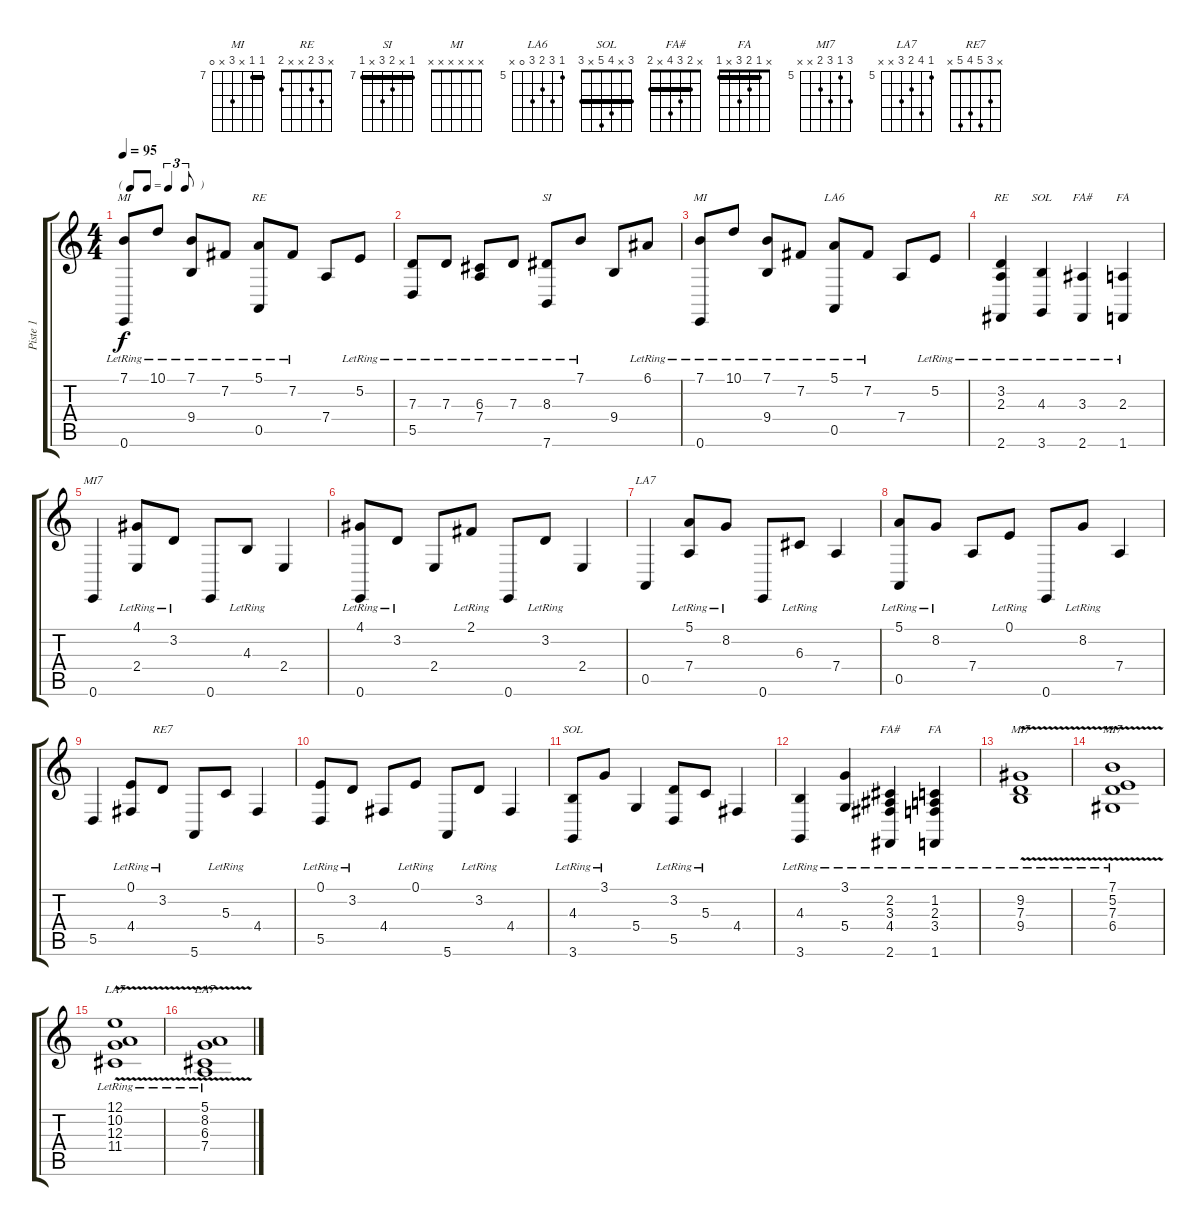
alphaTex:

\track ("Piste 1" "Piste 1") {instrument electricgrandpiano}
\staff {score tabs}
\tuning (E4 B3 G3 D3 A2 E2) {hide}
\chord ("MI " 7 7 x 9 x 0) {firstfret 7 barre 7}
\chord ("RE" 5 7 7 x 0 x) {firstfret 5}
\chord ("SI" 7 x 8 9 x 7) {firstfret 7 barre 7}
\chord ("MI" x x x x x x)
\chord ("LA6" 5 7 6 7 0 x) {firstfret 5}
\chord ("RE" x 3 2 x x 2)
\chord ("SOL" x x 4 x x 3) {barre 3}
\chord ("FA#" x x 3 x x 2) {barre 2}
\chord ("FA" x x 2 x x 1) {barre 1}
\chord ("MI7" 4 3 4 2 x 0)
\chord ("LA7" 5 8 6 7 0 0) {firstfret 5}
\chord ("RE7" x 3 5 4 5 x)
\chord ("SOL" 3 x 4 5 x 3) {barre 3}
\chord ("FA#" x 2 3 4 x 2) {barre 2}
\chord ("FA" x 1 2 3 x 1) {barre 1}
\chord ("MI7" x 9 7 9 x 0) {firstfret 7}
\chord ("MI7" 7 5 7 6 x x) {firstfret 5}
\chord ("LA7" 12 10 12 11 x x) {firstfret 10}
\chord ("LA7" 5 8 6 7 x x) {firstfret 5}
\ts (4 4)
\tf triplet8th
\tempo 95
\clef g2
\ks c
(7.1{lr} 0.6).8{ch "MI " dy f} 10.1{lr}.8 (7.1{lr} 9.4).8 7.2{lr}.8 (5.1{lr} 0.5).8{ch "RE"} 7.2{lr}.8 7.4.8 5.2{lr}.8 |
(7.3{lr} 5.5).8 7.3{lr}.8 (6.3{lr} 7.4).8 7.3{lr}.8 (8.3{lr} 7.6).8{ch "SI"} 7.1{lr}.8 9.4.8 6.1{lr}.8 |
(7.1{lr} 0.6).8{ch "MI"} 10.1{lr}.8 (7.1{lr} 9.4).8 7.2{lr}.8 (5.1{lr} 0.5).8{ch "LA6"} 7.2{lr}.8 7.4.8 5.2{lr}.8 |
(3.2{lr} 2.3{lr} 2.6).4{ch "RE"} (4.3{lr} 3.6).4{ch "SOL"} (3.3{lr} 2.6).4{ch "FA#"} (2.3{lr} 1.6).4{ch "FA"} |
0.6.4{ch "MI7"} (4.1{lr} 2.4).8 3.2{lr}.8 0.6.8 4.3{lr}.8 2.4.4 |
(4.1{lr} 0.6).8 3.2{lr}.8 2.4.8 2.1{lr}.8 0.6.8 3.2{lr}.8 2.4.4 |
0.5.4{ch "LA7"} (5.1{lr} 7.4).8 8.2{lr}.8 0.6.8 6.3{lr}.8 7.4.4 |
(5.1{lr} 0.5).8 8.2{lr}.8 7.4.8 0.1{lr}.8 0.6.8 8.2{lr}.8 7.4.4 |
5.5.4 (0.1{lr} 4.4).8 3.2{lr}.8{ch "RE7"} 5.6.8 5.3{lr}.8 4.4.4 |
(0.1{lr} 5.5).8 3.2{lr}.8 4.4.8 0.1{lr}.8 5.6.8 3.2{lr}.8 4.4.4 |
(4.3{lr} 3.6).8{ch "SOL"} 3.1{lr}.8 5.4.4 (3.2{lr} 5.5).8 5.3{lr}.8 4.4.4 |
(4.3{lr} 3.6).4 (3.1{lr} 5.4).4 (2.2{lr} 3.3{lr} 4.4 2.6).4{ch "FA#"} (1.2{lr} 2.3{lr} 3.4 1.6).4{ch "FA"} |
(9.2{v lr} 7.3{lr} 9.4).1{ch "MI7"} |
(7.1{lr} 5.2{v lr} 7.3{lr} 6.4).1{ch "MI7"} |
(12.1{v lr} 10.2{lr} 12.3{lr} 11.4).1{ch "LA7"} |
(5.1{lr} 8.2{lr} 6.3{lr} 7.4{v}).1{ch "LA7"}
